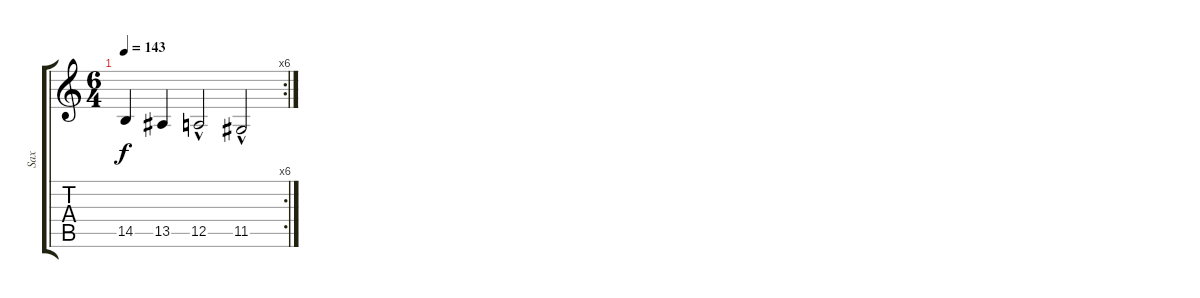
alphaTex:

\track ("Sax" "Sax") {instrument baritonesax}
\staff {score tabs}
\tuning (E4 B3 G3 D3 A2 E2) {hide}
\rc 6
\ts (6 4)
\tempo 143
\clef g2
\ks c
14.5.4{dy f} 13.5.4 12.5{hac}.2 11.5{hac}.2
